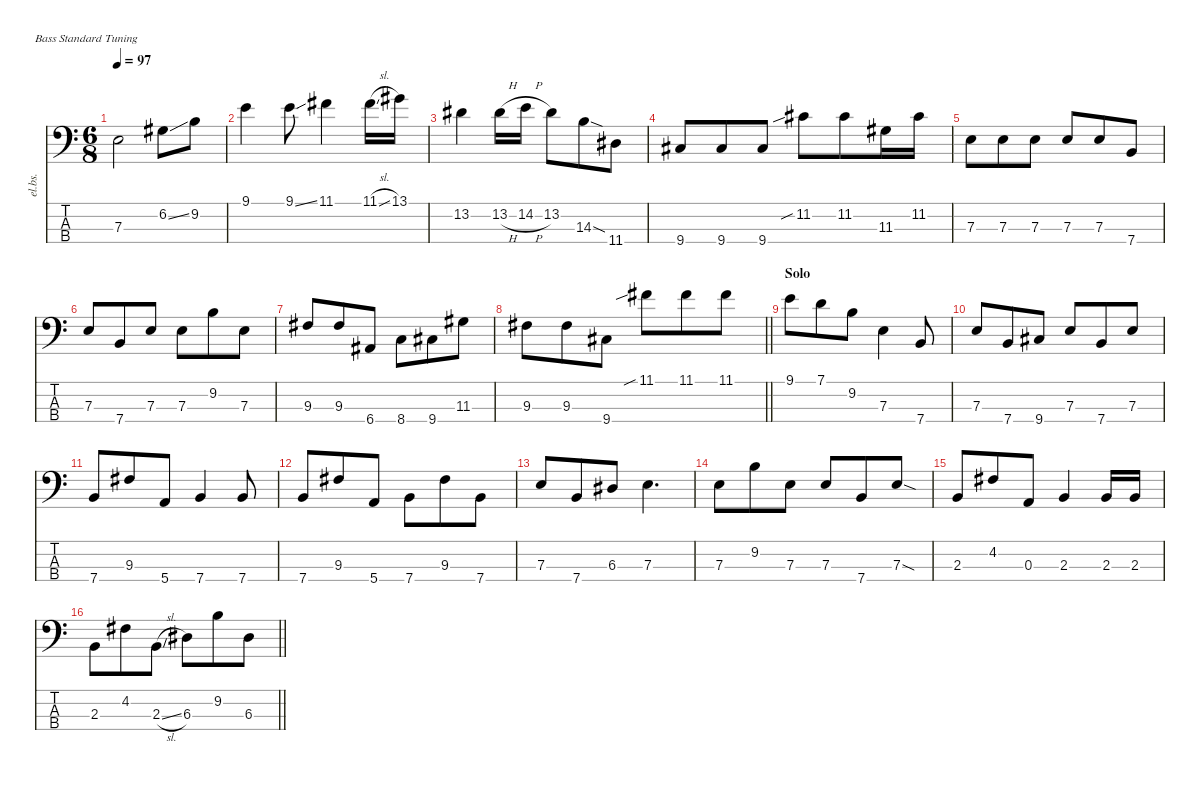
\defaultSystemsLayout 4
\hideDynamics
\bracketExtendMode nobrackets
\track ("Electric Bass" "el.bs.") {multiBarRest instrument electricbassfinger}
\staff {score tabs}
\tuning (G2 D2 A1 E1)
\ts (6 8)
\tempo 97
\clef f4
\ks c
7.3.2{dy mf beam Down} 6.2{ss acc #}.8{beam Down} 9.2.8{beam Down} |
9.1.4{beam Down} 9.1{ss}.8{beam Down} 11.1{acc #}.4{beam Down} 11.1{sl acc #}.16{beam Down} 13.1{acc #}.16{beam Down} |
13.2{acc #}.4{beam Down} 13.2{h acc #}.16{beam Down} 14.2{h}.16{beam Down} 13.2{acc #}.8{beam Down} 14.3{sod}.8{beam Down} 11.4{acc #}.8{beam Down} |
9.4{acc #}.8{beam Up} 9.4{acc #}.8{beam Up} 9.4{acc #}.8{beam Up} 11.2{sib acc #}.8{beam Down} 11.2{acc #}.8{beam Down} 11.3{acc #}.16{beam Down} 11.2{acc #}.16{beam Down} |
7.3.8{beam Down} 7.3.8{beam Down} 7.3.8{beam Down} 7.3.8{beam Up} 7.3.8{beam Up} 7.4.8{beam Up} |
7.3.8{beam Up} 7.4.8{beam Up} 7.3.8{beam Up} 7.3.8{beam Down} 9.2.8{beam Down} 7.3.8{beam Down} |
9.3{acc #}.8{beam Up} 9.3{acc #}.8{beam Up} 6.4{acc #}.8{beam Up} 8.4.8{beam Down} 9.4{acc #}.8{beam Down} 11.3{acc #}.8{beam Down} |
\barLineRight lightlight
9.3{acc #}.8{beam Down} 9.3{acc #}.8{beam Down} 9.4{acc #}.8{beam Down} 11.1{sib acc #}.8{beam Down} 11.1{acc #}.8{beam Down} 11.1{acc #}.8{beam Down} |
\section ("" "Solo")
9.1.8{beam Down} 7.1.8{beam Down} 9.2.8{beam Down} 7.3.4{beam Down} 7.4.8{beam Up} |
7.3.8{beam Up} 7.4.8{beam Up} 9.4{acc #}.8{beam Up} 7.3.8{beam Up} 7.4.8{beam Up} 7.3.8{beam Up} |
7.4.8{beam Up} 9.3{acc #}.8{beam Up} 5.4.8{beam Up} 7.4.4{beam Up} 7.4.8{beam Up} |
7.4.8{beam Up} 9.3{acc #}.8{beam Up} 5.4.8{beam Up} 7.4.8{beam Down} 9.3{acc #}.8{beam Down} 7.4.8{beam Down} |
7.3.8{beam Up} 7.4.8{beam Up} 6.3{acc #}.8{beam Up} 7.3.4{d beam Down} |
7.3.8{beam Down} 9.2.8{beam Down} 7.3.8{beam Down} 7.3.8{beam Up} 7.4.8{beam Up} 7.3{sod}.8{beam Up} |
2.3.8{beam Up} 4.2{acc #}.8{beam Up} 0.3.8{beam Up} 2.3.4{beam Up} 2.3.16{beam Up} 2.3.16{beam Up} |
\barLineRight lightlight
2.3.8{beam Down} 4.2{acc #}.8{beam Down} 2.3{sl}.8{beam Down} 6.3{acc #}.8{beam Down} 9.2.8{beam Down} 6.3{acc #}.8{beam Down}
